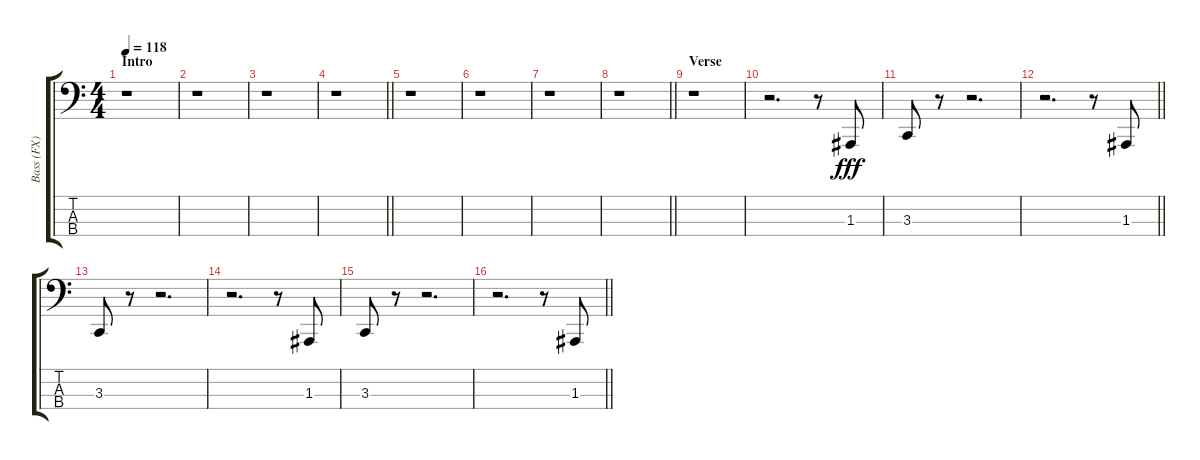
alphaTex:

\track ("Bass (FX)" "Bass (FX)") {instrument lead2sawtooth}
\staff {score tabs}
\tuning (G2 D2 A1 D1) {hide}
\ts (4 4)
\section ("" "Intro")
\tempo 118
\clef f4
\ks c
r.1{dy fff instrument lead2sawtooth} |
r.1 |
r.1 |
\barLineRight lightlight
r.1 |
r.1 |
r.1 |
r.1 |
\barLineRight lightlight
r.1 |
\section ("" "Verse")
r.1 |
r.2{d} r.8 1.3.8 |
3.3.8 r.8 r.2{d} |
\barLineRight lightlight
r.2{d} r.8 1.3.8 |
3.3.8 r.8 r.2{d} |
r.2{d} r.8 1.3.8 |
3.3.8 r.8 r.2{d} |
\barLineRight lightlight
r.2{d} r.8 1.3.8
